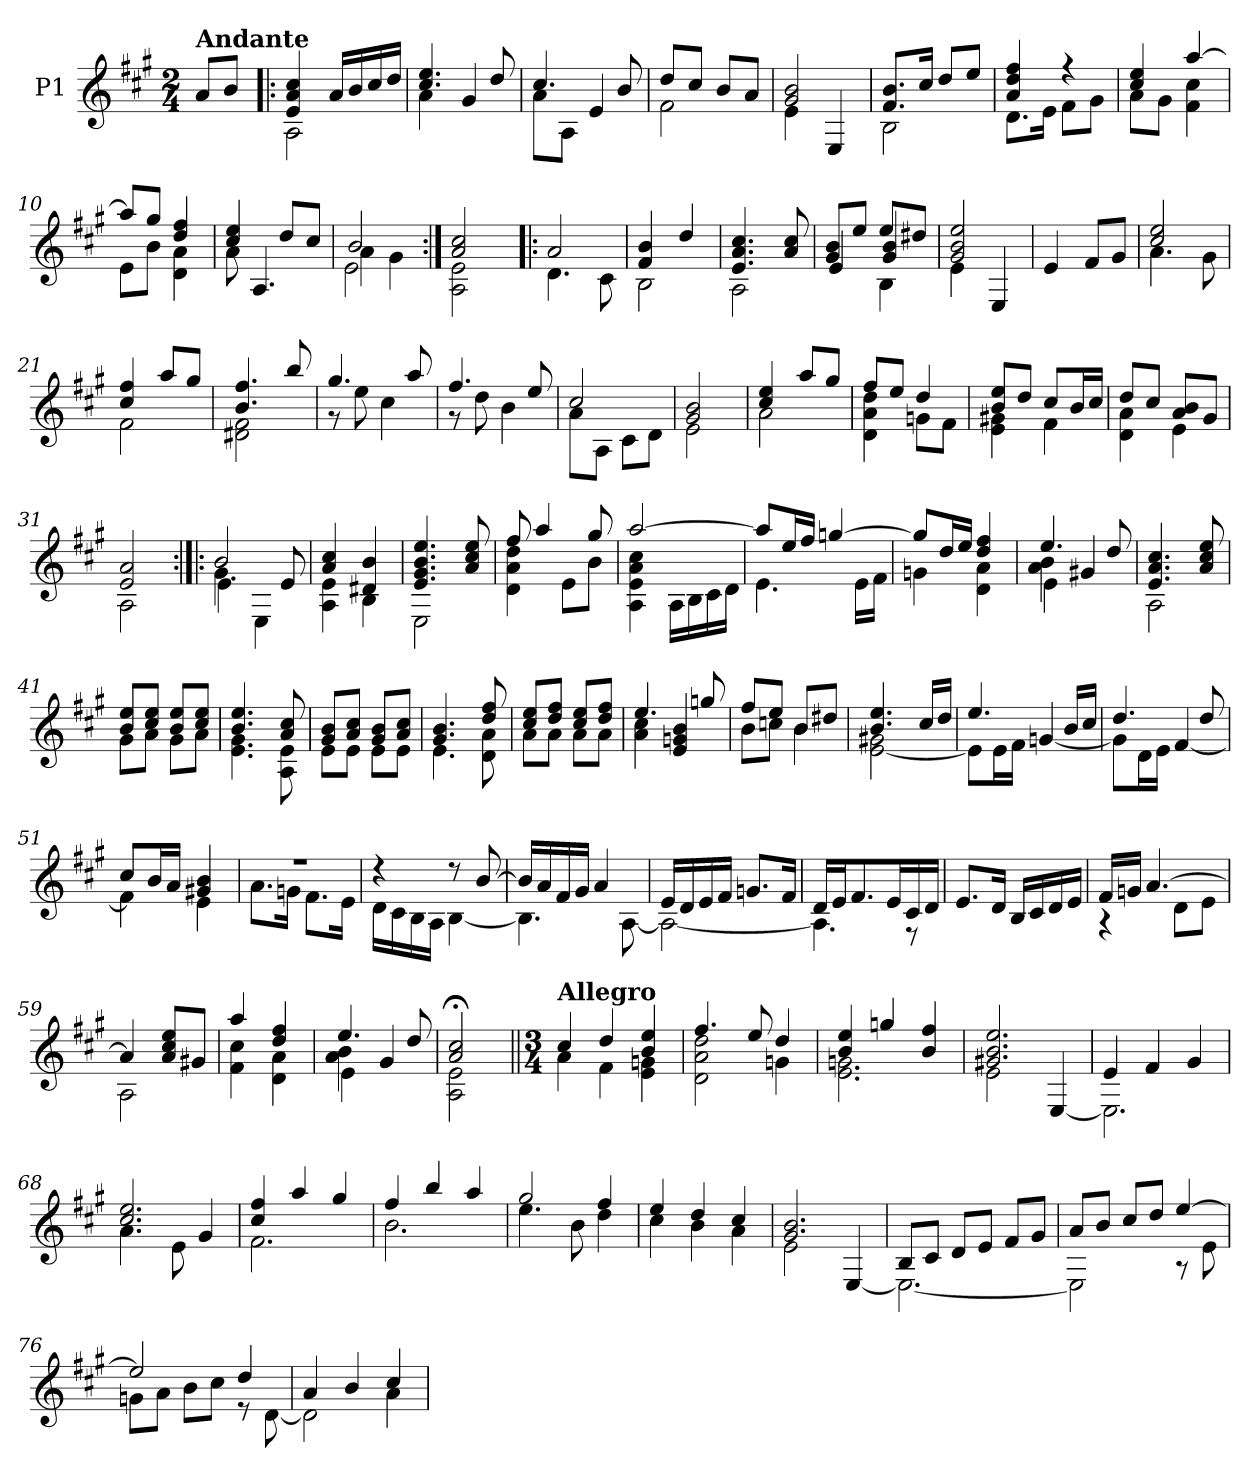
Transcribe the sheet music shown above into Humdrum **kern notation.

**kern
*part1
*staff1
*I"P1
!!LO:PB:g=z
*clefG2
*ITrd7c12
*k[f#c#g#]
*A:
*M2/4
*MM80
=1
!LO:TX:a:B:t=Andante
8Ai/L
8Bi/J
=2!|:
*^
4Ei/ 4Ai 4c#i	2AAi\
16Ai/LL	.
16Bi/	.
16c#i/	.
16di/JJ	.
=3	=3
4.c#i/ 4.ei	4Ai\
.	4G#i/
8di/	.
=4	=4
4.c#i/	8Ai\L
.	8AAi\J
.	4Ei/
8Bi/	.
=5	=5
8di/L	2F#i\
8c#i/J	.
8Bi/L	.
8Ai/J	.
=6	=6
2G#i/ 2Bi	4Ei\
.	4EEi/
=7	=7
8.F#i/ 8.BiL	2BBi\
16c#i/Jk	.
8di/L	.
8ei/J	.
=8	=8
4Ai/ 4di 4f#i	8.Di\L
.	16Ei\Jk
4r	8F#i\L
.	8G#i\J
=9	=9
4c#i/ 4ei	8Ai\L
.	8G#i\J
[>4ai/	4F#i\ 4c#i
!!LO:LB:g=z	!!
=10	=10
8ai/L]	8Ei\L
8g#i/J	8Bi\J
4di/ 4f#i	4Di\ 4Ai
=11	=11
4c#i/ 4ei	8Ai\
.	4.AAi/
8di/L	.
8c#i/J	.
=12	=12
*	*^
2Bi/	4Ai\	2Ei\
.	4G#i\	.
*	*v	*v
=13:|!	=13:|!
2Ai/ 2c#i	2AAi\ 2Ei
=14!|:	=14!|:
2Ai/	4.Di\
.	8C#i\
=15	=15
4F#i/ 4Bi	2BBi\
4di/	.
=16	=16
4.Ei/ 4.Ai 4.c#i	2AAi\
8Ai/ 8c#i	.
=17	=17
*	*^
8G#i/ 8BiL	4ryy	4Ei/
8ei/J	.	.
8ei/L	4G#i/ 4Bi	4BBi\
8d#Xi/J	.	.
*	*v	*v
=18	=18
2G#i/ 2Bi 2ei	4Ei\
.	4EEi/
*v	*v
=19
4Ei/
8F#i/L
8G#i/J
!!LO:LB:g=z
=20
*^
2c#i/ 2ei	4.Ai\
.	8G#i\
=21	=21
4c#i/ 4f#i	2F#i\
8ai/L	.
8g#i/J	.
=22	=22
4.Bi/ 4.f#i	2D#Xi\ 2F#i
8bi/	.
=23	=23
4.g#i/	8r
.	8ei\
.	4c#i\
8ai/	.
=24	=24
4.f#i/	8r
.	8di\
.	4Bi\
8ei/	.
=25	=25
2c#i/	8Ai\L
.	8AAi\J
.	8C#i\L
.	8Di\J
=26	=26
2G#i/ 2Bi	2Ei\
=27	=27
4c#i/ 4ei	2Ai\
8ai/L	.
8g#i/J	.
=28	=28
8f#i/L	4Di\ 4Ai 4di
8ei/J	.
4di/	8Gni\L
.	8F#i\J
=29	=29
8Bi/ 8eiL	4Ei\ 4G#Xi
8di/J	.
8c#i/L	4F#i\
16Bi/L	.
16c#i/JJ	.
!!LO:LB:g=z	!!
=30	=30
8di/L	4Di\ 4Ai
8c#i/J	.
8Ai/ 8BiL	4Ei\
8G#i/J	.
=31	=31
2Ei/ 2Ai	2AAi\
=32:|!|:	=32:|!|:
*	*^
2Bi/	4.G#i\	4Ei\
.	.	4EEi\
.	8Ei/	.
*	*v	*v
=33	=33
4Ai/ 4c#i	4AAi\ 4Ei
4D#Xi/ 4Bi	4BBi\
=34	=34
4.Ei/ 4.G#i 4.Bi 4.ei	2EEi\
8Ai/ 8c#i 8ei	.
=35	=35
8f#i/	4Di\ 4Ai 4di
4ai/	.
.	8Ei\L
8g#i/	8Bi\J
=36	=36
[>2ai/	4AAi\ 4Ei 4Ai 4c#i
.	16AAi\LL
.	16BBi\
.	16C#i\
.	16Di\JJ
=37	=37
8ai/L]	4.Ei\
16ei/L	.
16f#i/JJ	.
[>4gni/	.
.	16Ei\LL
.	16F#i\JJ
=38	=38
8gni/L]	4Gni\
16di/L	.
16ei/JJ	.
4di/ 4f#i	4Di\ 4Ai
!!LO:LB:g=z	!!
=39	=39
*	*^
4.ei/	4Ai\ 4Bi	4Ei\
.	4ryy	4G#Xi/
8di/	.	.
*	*v	*v
=40	=40
4.Ei/ 4.Ai 4.c#i	2AAi\
8Ai/ 8c#i 8ei	.
=41	=41
8Bi/ 8eiL	8G#i\L
8c#i/ 8eiJ	8Ai\J
8Bi/ 8eiL	8G#i\L
8c#i/ 8eiJ	8Ai\J
=42	=42
4.Bi/ 4.ei	4.Ei\ 4.G#i
8Ai/ 8c#i	8AAi\ 8Ei
=43	=43
8G#i/ 8BiL	8Ei\L
8Ai/ 8c#iJ	8Ei\J
8G#i/ 8BiL	8Ei\L
8Ai/ 8c#iJ	8Ei\J
=44	=44
4.G#i/ 4.Bi	4.Ei\
8di/ 8f#i	8Di\ 8Ai
=45	=45
8c#i/ 8eiL	8Ai\L
8di/ 8f#iJ	8Ai\J
8c#i/ 8eiL	8Ai\L
8di/ 8f#iJ	8Ai\J
=46	=46
4.ei/	4Ai\ 4c#i
.	4Ei/ 4Gni 4Bi
8gni/	.
=47	=47
8f#i/L	8Bi\L
8ei/J	8cni\J
8Bi/L	4Bi\
8d#Xi/J	.
!!LO:LB:g=z	!!
=48	=48
4.Bi/ 4.ei	[<2Ei\ 2G#Xi
16c#i/LL	.
16di/JJ	.
=49	=49
4.ei/	8Ei\L]
.	16Ei\L
.	16F#i\JJ
.	[<4Gni/
16Bi/LL	.
16c#i/JJ	.
=50	=50
4.di/	8Gni\L]
.	16Di\L
.	16Ei\JJ
.	[<4F#i/
8di/	.
=51	=51
8c#i/L	4F#i\]
16Bi/L	.
16Ai/JJ	.
4G#Xi/ 4Bi	4Ei\
=52	=52
!LO:N:vis=1	!
2r	8.Ai\L
.	16Gni\Jk
.	8.F#i\L
.	16Ei\Jk
=53	=53
4r	16Di\LL
.	16C#i\
.	16BBi\
.	16AAi\JJ
8r	[<4BBi\
[>8Bi/	.
=54	=54
16Bi/LL]	4.BBi\]
16Ai/	.
16F#i/	.
16G#i/JJ	.
4Ai/	.
.	[<8AAi\
!!LO:LB:g=z	!!
=55	=55
16Ei/LL	2AAi\_<
16Di/	.
16Ei/	.
16F#i/JJ	.
8.Gni/L	.
16F#i/Jk	.
=56	=56
16Di/LL	4.AAi\]
16Ei/J	.
8.F#i/	.
16Ei/L	.
16C#i/	8r
16Di/JJ	.
=57	=57
8.Ei/L	2ryy
16Di/Jk	.
16BBi/LL	.
16C#i/	.
16Di/	.
16Ei/JJ	.
=58	=58
16F#i/LL	4r
16Gni/JJ	.
[>4.Ai/	.
.	8Di\L
.	8Ei\J
=59	=59
4Ai/]	2AAi\
8Ai/ 8c#i 8eiL	.
8G#Xi/J	.
=60	=60
4ai/	4F#i\ 4c#i
4di/ 4f#i	4Di\ 4Ai
=61	=61
*	*^
4.ei/	4Ai\ 4Bi	4Ei\
.	4ryy	4G#i/
8di/	.	.
=62	=62	=62
2Ai/; 2c#i;	2AAi\ 2Ei	2ryy
*v	*v	*v
!!LO:PB:g=z
=63||
*M3/4
*MM120
*^
*	*^
!LO:TX:a:B:t=Allegro	!	!
*	*v	*v
4c#i/	4Ai\
4di/	4F#i\
4Bi/ 4ei	4Ei\ 4Gni
=64	=64
4.f#i/	2Di\ 2Ai 2di
8ei/	.
4di/	4Gni\
=65	=65
4Bi/ 4ei	2.Ei\ 2.Gni
4gni/	.
4Bi/ 4f#i	.
=66	=66
2.G#Xi/ 2.Bi 2.ei	2Ei\
.	[<4EEi/
=67	=67
4Ei/	2.EEi\]
4F#i/	.
4G#i/	.
=68	=68
2.c#i/ 2.ei	4.Ai\
.	8Ei\
.	4G#i/
=69	=69
4c#i/ 4f#i	2.F#i\
4ai/	.
4g#i/	.
=70	=70
4f#i/	2.Bi\
4bi/	.
4ai/	.
!!LO:LB:g=z	!!
=71	=71
2g#i/	4.ei\
.	8Bi\
4f#i/	4di\
=72	=72
4ei/	4c#i\
4di/	4Bi\
4c#i/	4Ai\
=73	=73
2.G#i/ 2.Bi	2Ei\
.	[<4EEi/
=74	=74
8BBi/L	2.EEi\_<
8C#i/J	.
8Di/L	.
8Ei/J	.
8F#i/L	.
8G#i/J	.
=75	=75
8Ai/L	2EEi\]
8Bi/J	.
8c#i/L	.
8di/J	.
[>4ei/	8r
.	8Ei\
=76	=76
2ei/]	8Gni\L
.	8Ai\J
.	8Bi\L
.	8c#i\J
4di/	8r
.	[<8Di\
=77	=77
4Ai/	2Di\]
4Bi/	.
4c#i/	4Ai\
*v	*v
=
*-
